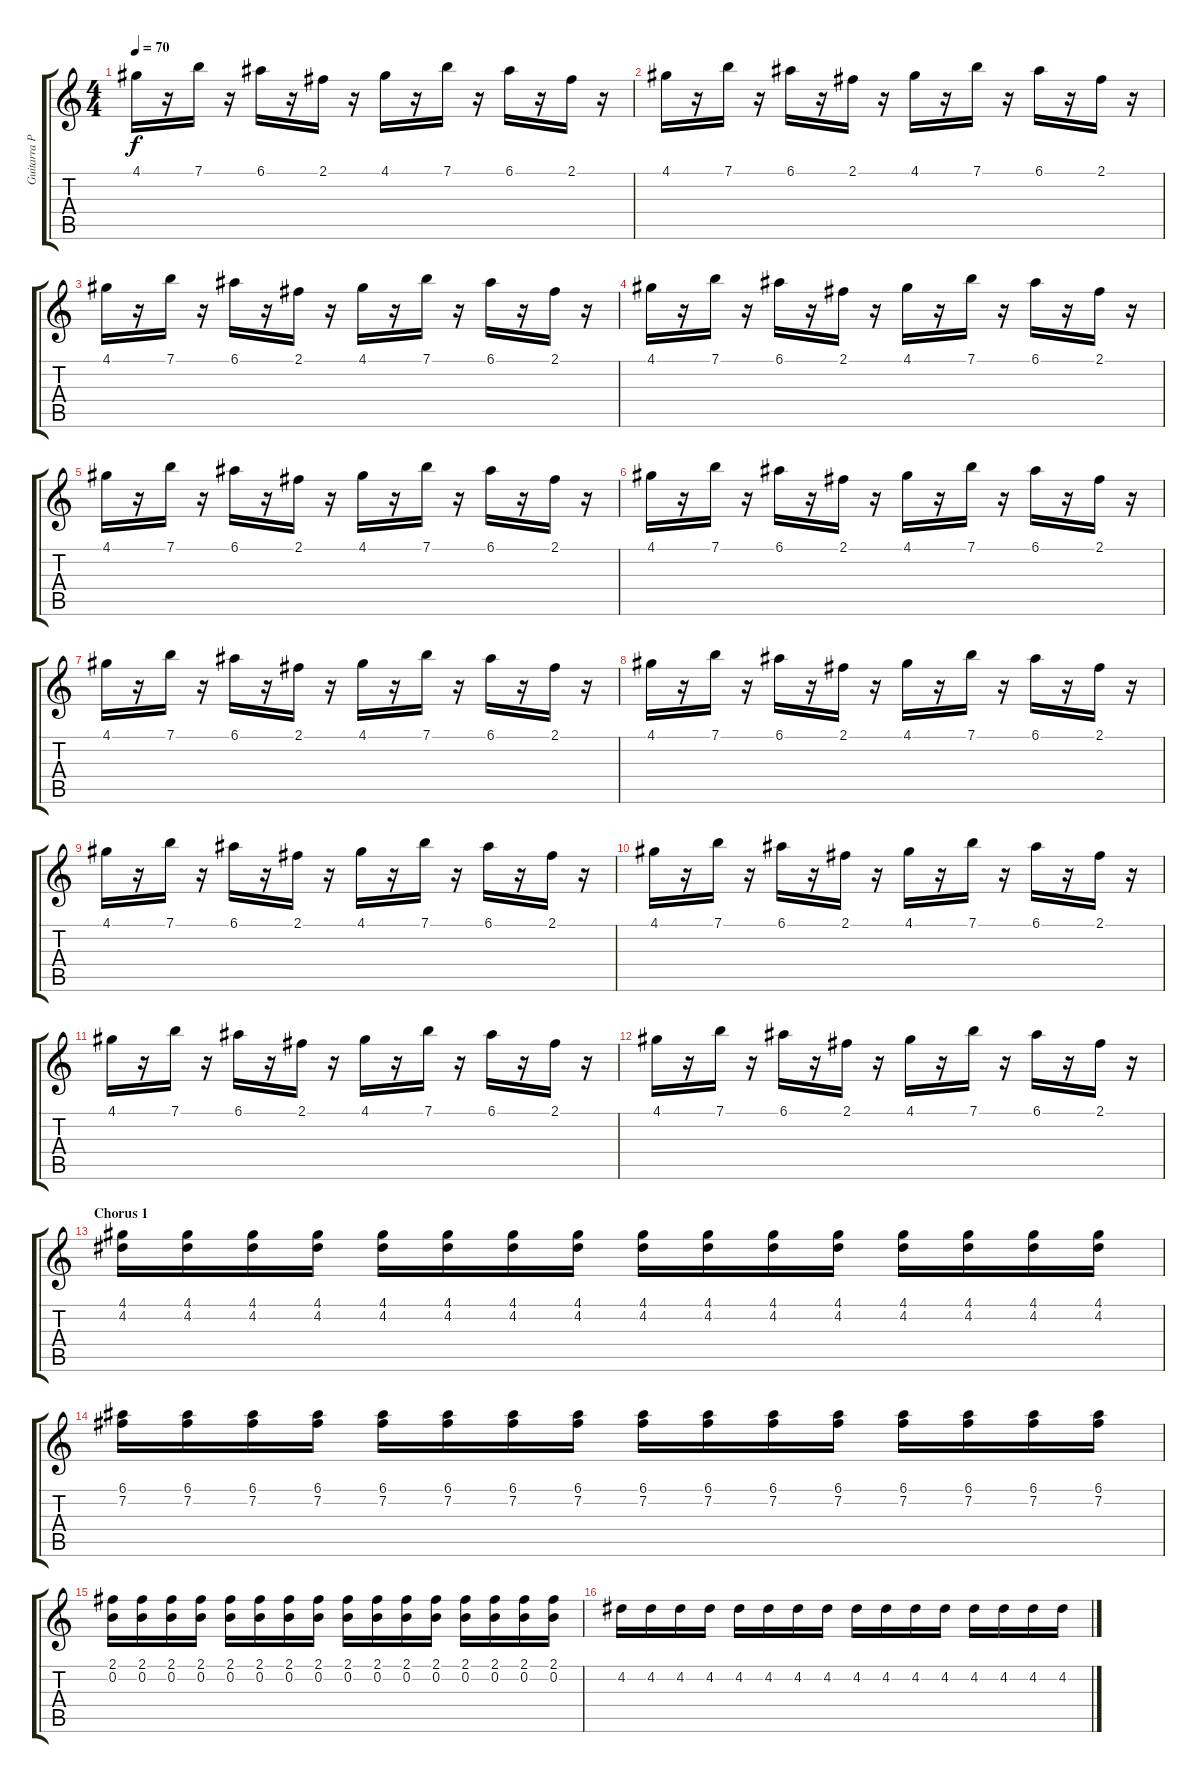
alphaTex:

\track ("Guitarra Principal" "Guitarra P") {instrument overdrivenguitar}
\staff {score tabs}
\tuning (E4 B3 G3 D3 A2 E2) {hide}
\ts (4 4)
\tempo 70
\clef g2
\ks c
4.1.16{dy f} r.16 7.1.16 r.16 6.1.16 r.16 2.1.16 r.16 4.1.16 r.16 7.1.16 r.16 6.1.16 r.16 2.1.16 r.16 |
4.1.16 r.16 7.1.16 r.16 6.1.16 r.16 2.1.16 r.16 4.1.16 r.16 7.1.16 r.16 6.1.16 r.16 2.1.16 r.16 |
4.1.16 r.16 7.1.16 r.16 6.1.16 r.16 2.1.16 r.16 4.1.16 r.16 7.1.16 r.16 6.1.16 r.16 2.1.16 r.16 |
4.1.16 r.16 7.1.16 r.16 6.1.16 r.16 2.1.16 r.16 4.1.16 r.16 7.1.16 r.16 6.1.16 r.16 2.1.16 r.16 |
4.1.16 r.16 7.1.16 r.16 6.1.16 r.16 2.1.16 r.16 4.1.16 r.16 7.1.16 r.16 6.1.16 r.16 2.1.16 r.16 |
4.1.16 r.16 7.1.16 r.16 6.1.16 r.16 2.1.16 r.16 4.1.16 r.16 7.1.16 r.16 6.1.16 r.16 2.1.16 r.16 |
4.1.16 r.16 7.1.16 r.16 6.1.16 r.16 2.1.16 r.16 4.1.16 r.16 7.1.16 r.16 6.1.16 r.16 2.1.16 r.16 |
4.1.16 r.16 7.1.16 r.16 6.1.16 r.16 2.1.16 r.16 4.1.16 r.16 7.1.16 r.16 6.1.16 r.16 2.1.16 r.16 |
4.1.16 r.16 7.1.16 r.16 6.1.16 r.16 2.1.16 r.16 4.1.16 r.16 7.1.16 r.16 6.1.16 r.16 2.1.16 r.16 |
4.1.16 r.16 7.1.16 r.16 6.1.16 r.16 2.1.16 r.16 4.1.16 r.16 7.1.16 r.16 6.1.16 r.16 2.1.16 r.16 |
4.1.16 r.16 7.1.16 r.16 6.1.16 r.16 2.1.16 r.16 4.1.16 r.16 7.1.16 r.16 6.1.16 r.16 2.1.16 r.16 |
4.1.16 r.16 7.1.16 r.16 6.1.16 r.16 2.1.16 r.16 4.1.16 r.16 7.1.16 r.16 6.1.16 r.16 2.1.16 r.16 |
\section ("" "Chorus 1")
(4.1 4.2).16 (4.1 4.2).16 (4.1 4.2).16 (4.1 4.2).16 (4.1 4.2).16 (4.1 4.2).16 (4.1 4.2).16 (4.1 4.2).16 (4.1 4.2).16 (4.1 4.2).16 (4.1 4.2).16 (4.1 4.2).16 (4.1 4.2).16 (4.1 4.2).16 (4.1 4.2).16 (4.1 4.2).16 |
(6.1 7.2).16 (6.1 7.2).16 (6.1 7.2).16 (6.1 7.2).16 (6.1 7.2).16 (6.1 7.2).16 (6.1 7.2).16 (6.1 7.2).16 (6.1 7.2).16 (6.1 7.2).16 (6.1 7.2).16 (6.1 7.2).16 (6.1 7.2).16 (6.1 7.2).16 (6.1 7.2).16 (6.1 7.2).16 |
(2.1 0.2).16 (2.1 0.2).16 (2.1 0.2).16 (2.1 0.2).16 (2.1 0.2).16 (2.1 0.2).16 (2.1 0.2).16 (2.1 0.2).16 (2.1 0.2).16 (2.1 0.2).16 (2.1 0.2).16 (2.1 0.2).16 (2.1 0.2).16 (2.1 0.2).16 (2.1 0.2).16 (2.1 0.2).16 |
4.2.16 4.2.16 4.2.16 4.2.16 4.2.16 4.2.16 4.2.16 4.2.16 4.2.16 4.2.16 4.2.16 4.2.16 4.2.16 4.2.16 4.2.16 4.2.16
